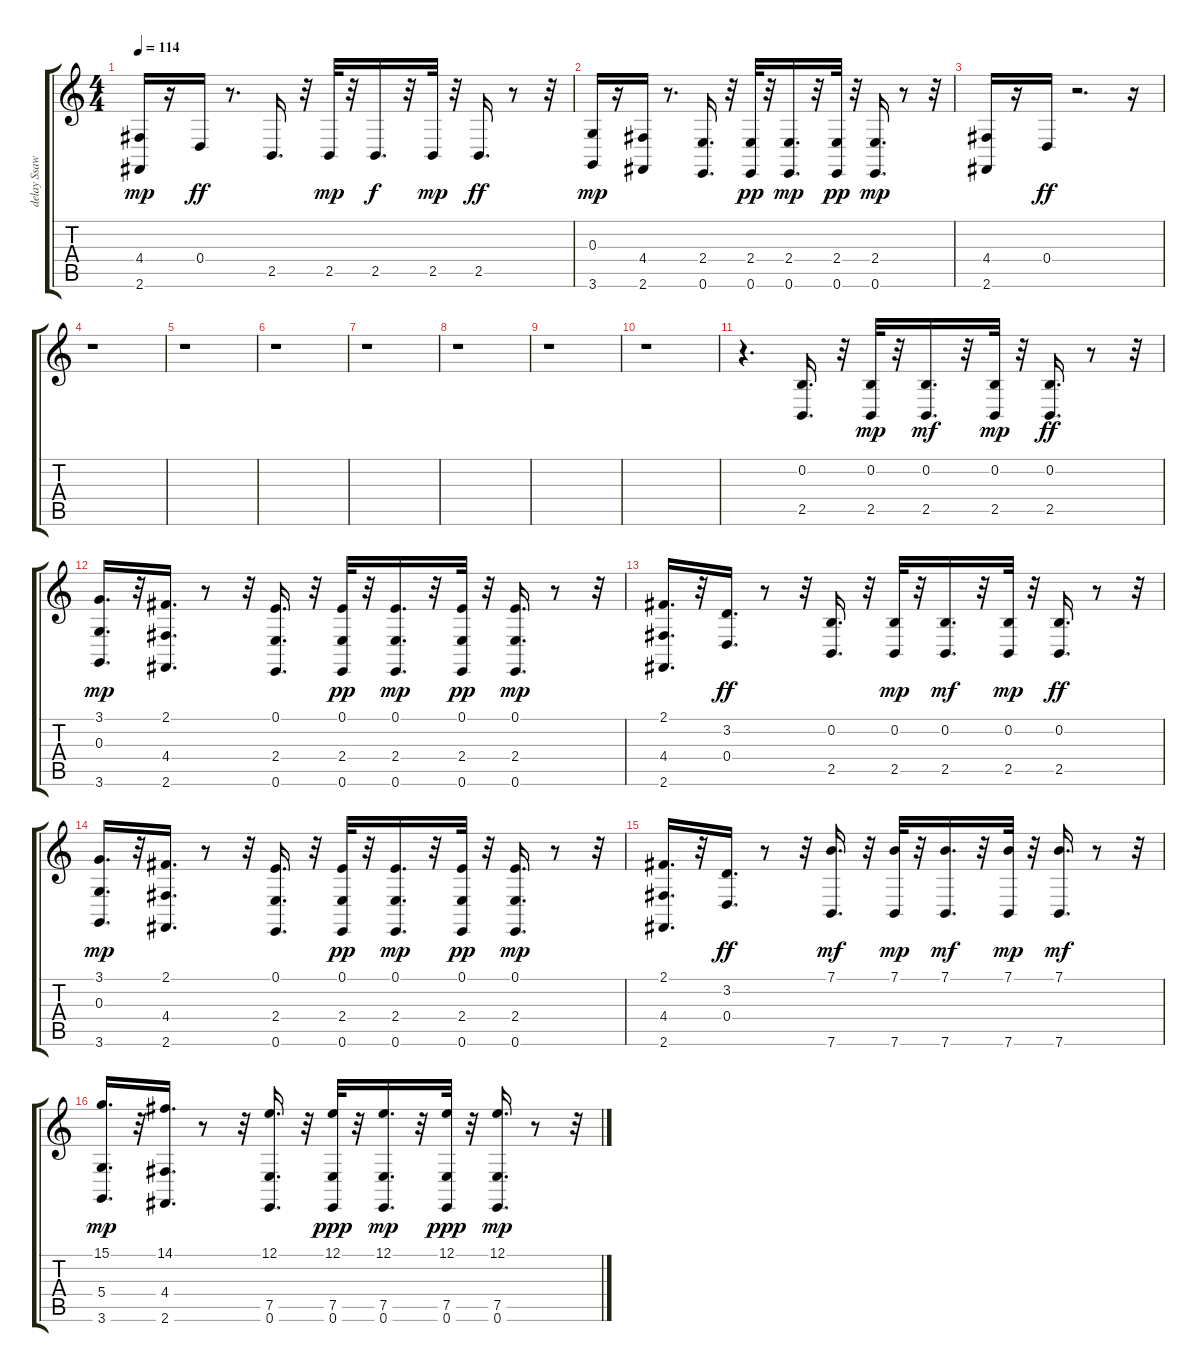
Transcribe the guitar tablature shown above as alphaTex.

\track ("delay Ssaw3" "delay Ssaw") {instrument lead2sawtooth}
\staff {score tabs}
\tuning (E4 B3 G3 D3 A2 E2) {hide}
\ts (4 4)
\tempo 114
\clef g2
\ks c
(4.4 2.6).16{dy mp} r.16 0.4.16{dy ff} r.8{d} 2.5.16{d} r.32 2.5.32{dy mp} r.32 2.5.16{d dy f} r.32 2.5.32{dy mp} r.32 2.5.16{d dy ff} r.8 r.32 |
(0.3 3.6).16{dy mp} r.16 (4.4 2.6).16 r.8{d} (2.4 0.6).16{d} r.32 (2.4 0.6).32{dy pp} r.32 (2.4 0.6).16{d dy mp} r.32 (2.4 0.6).32{dy pp} r.32 (2.4 0.6).16{d dy mp} r.8 r.32 |
(4.4 2.6).16 r.16 0.4.16{dy ff} r.2{d} r.16 |
r.1 |
r.1 |
r.1 |
r.1 |
r.1 |
r.1 |
r.1 |
r.4{d} (0.2 2.5).16{d} r.32 (0.2 2.5).32{dy mp} r.32 (0.2 2.5).16{d dy mf} r.32 (0.2 2.5).32{dy mp} r.32 (0.2 2.5).16{d dy ff} r.8 r.32 |
(3.1 0.3 3.6).16{d dy mp} r.32 (2.1 4.4 2.6).16{d} r.8 r.32 (0.1 2.4 0.6).16{d} r.32 (0.1 2.4 0.6).32{dy pp} r.32 (0.1 2.4 0.6).16{d dy mp} r.32 (0.1 2.4 0.6).32{dy pp} r.32 (0.1 2.4 0.6).16{d dy mp} r.8 r.32 |
(2.1 4.4 2.6).16{d} r.32 (3.2 0.4).16{d dy ff} r.8 r.32 (0.2 2.5).16{d} r.32 (0.2 2.5).32{dy mp} r.32 (0.2 2.5).16{d dy mf} r.32 (0.2 2.5).32{dy mp} r.32 (0.2 2.5).16{d dy ff} r.8 r.32 |
(3.1 0.3 3.6).16{d dy mp} r.32 (2.1 4.4 2.6).16{d} r.8 r.32 (0.1 2.4 0.6).16{d} r.32 (0.1 2.4 0.6).32{dy pp} r.32 (0.1 2.4 0.6).16{d dy mp} r.32 (0.1 2.4 0.6).32{dy pp} r.32 (0.1 2.4 0.6).16{d dy mp} r.8 r.32 |
(2.1 4.4 2.6).16{d} r.32 (3.2 0.4).16{d dy ff} r.8 r.32 (7.1 7.6).16{d dy mf} r.32 (7.1 7.6).32{dy mp} r.32 (7.1 7.6).16{d dy mf} r.32 (7.1 7.6).32{dy mp} r.32 (7.1 7.6).16{d dy mf} r.8 r.32 |
(15.1 5.4 3.6).16{d dy mp} r.32 (14.1 4.4 2.6).16{d} r.8 r.32 (12.1 7.5 0.6).16{d} r.32 (12.1 7.5 0.6).32{dy ppp} r.32 (12.1 7.5 0.6).16{d dy mp} r.32 (12.1 7.5 0.6).32{dy ppp} r.32 (12.1 7.5 0.6).16{d dy mp} r.8 r.32
